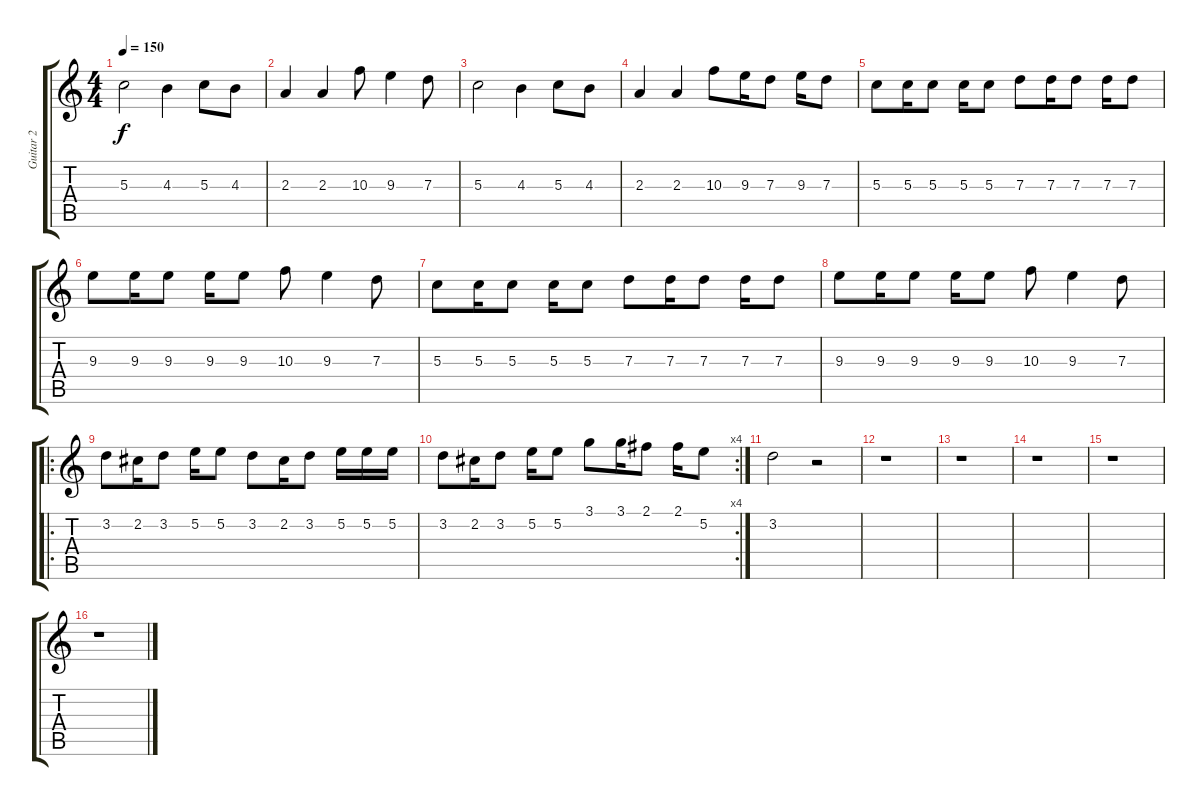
\track ("Guitar 2" "Guitar 2") {instrument overdrivenguitar}
\staff {score tabs}
\tuning (E4 B3 G3 D3 A2 E2) {hide}
\ts (4 4)
\tempo 150
\clef g2
\ks c
5.3.2{dy f} 4.3.4 5.3.8 4.3.8 |
2.3.4 2.3.4 10.3.8 9.3.4 7.3.8 |
5.3.2 4.3.4 5.3.8 4.3.8 |
2.3.4 2.3.4 10.3.8 9.3.16 7.3.8 9.3.16 7.3.8 |
5.3.8 5.3.16 5.3.8 5.3.16 5.3.8 7.3.8 7.3.16 7.3.8 7.3.16 7.3.8 |
9.3.8 9.3.16 9.3.8 9.3.16 9.3.8 10.3.8 9.3.4 7.3.8 |
5.3.8 5.3.16 5.3.8 5.3.16 5.3.8 7.3.8 7.3.16 7.3.8 7.3.16 7.3.8 |
9.3.8 9.3.16 9.3.8 9.3.16 9.3.8 10.3.8 9.3.4 7.3.8 |
\ro
3.2.8 2.2.16 3.2.8 5.2.16 5.2.8 3.2.8 2.2.16 3.2.8 5.2.16 5.2.16 5.2.16 |
\rc 4
3.2.8 2.2.16 3.2.8 5.2.16 5.2.8 3.1.8 3.1.16 2.1.8 2.1.16 5.2.8 |
3.2.2 r.2 |
r.1 |
r.1 |
r.1 |
r.1 |
r.1
